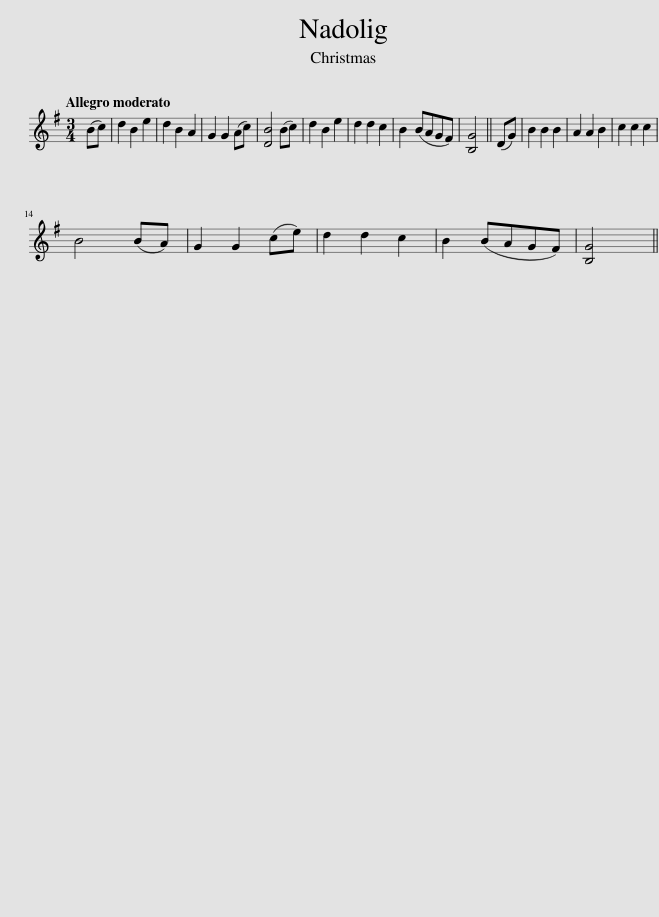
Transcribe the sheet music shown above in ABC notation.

X:1
L:1/8
Q:1/4=120
M:3/4
I:linebreak $
K:G
V:1 treble
V:1
 (Bc) | d2 B2 e2 | d2 B2 A2 | G2 G2 (Ac) | [DB]4 (Bc) | %5
 d2 B2 e2 | d2 d2 c2 | B2 (BAGF) | [B,G]4 || (DG) | %10
 B2 B2 B2 | A2 A2 B2 | c2 c2 c2 |$ B4 (BA) | G2 G2 (ce) | %15
 d2 d2 c2 | B2 (BAGF) | [B,G]4 || %18
